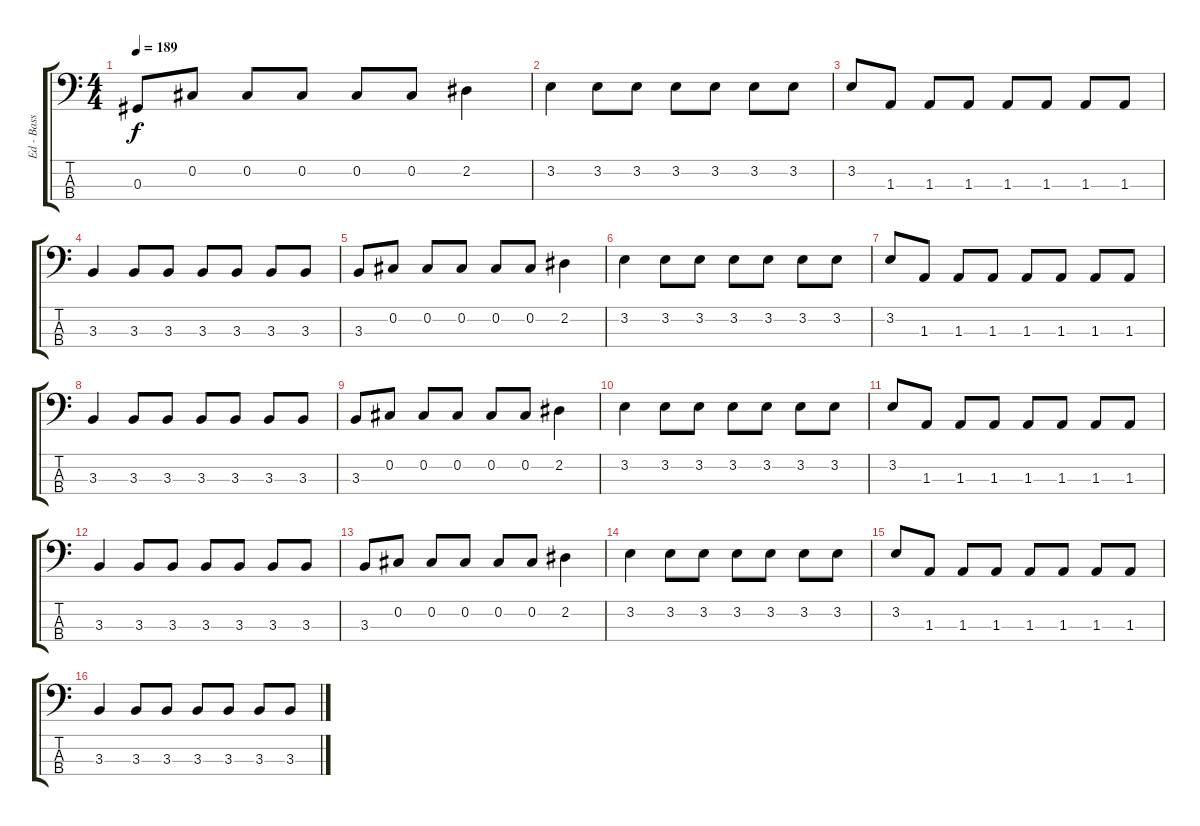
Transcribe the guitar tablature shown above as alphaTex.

\track ("Ed - Bass" "Ed - Bass") {instrument electricbassfinger}
\staff {score tabs}
\tuning (Gb2 Db2 Ab1 Db1) {hide}
\ts (4 4)
\tempo 189
\clef f4
\ks c
0.3.8{dy f} 0.2.8 0.2.8 0.2.8 0.2.8 0.2.8 2.2.4 |
3.2.4 3.2.8 3.2.8 3.2.8 3.2.8 3.2.8 3.2.8 |
3.2.8 1.3.8 1.3.8 1.3.8 1.3.8 1.3.8 1.3.8 1.3.8 |
3.3.4 3.3.8 3.3.8 3.3.8 3.3.8 3.3.8 3.3.8 |
3.3.8 0.2.8 0.2.8 0.2.8 0.2.8 0.2.8 2.2.4 |
3.2.4 3.2.8 3.2.8 3.2.8 3.2.8 3.2.8 3.2.8 |
3.2.8 1.3.8 1.3.8 1.3.8 1.3.8 1.3.8 1.3.8 1.3.8 |
3.3.4 3.3.8 3.3.8 3.3.8 3.3.8 3.3.8 3.3.8 |
3.3.8 0.2.8 0.2.8 0.2.8 0.2.8 0.2.8 2.2.4 |
3.2.4 3.2.8 3.2.8 3.2.8 3.2.8 3.2.8 3.2.8 |
3.2.8 1.3.8 1.3.8 1.3.8 1.3.8 1.3.8 1.3.8 1.3.8 |
3.3.4 3.3.8 3.3.8 3.3.8 3.3.8 3.3.8 3.3.8 |
3.3.8 0.2.8 0.2.8 0.2.8 0.2.8 0.2.8 2.2.4 |
3.2.4 3.2.8 3.2.8 3.2.8 3.2.8 3.2.8 3.2.8 |
3.2.8 1.3.8 1.3.8 1.3.8 1.3.8 1.3.8 1.3.8 1.3.8 |
3.3.4 3.3.8 3.3.8 3.3.8 3.3.8 3.3.8 3.3.8
